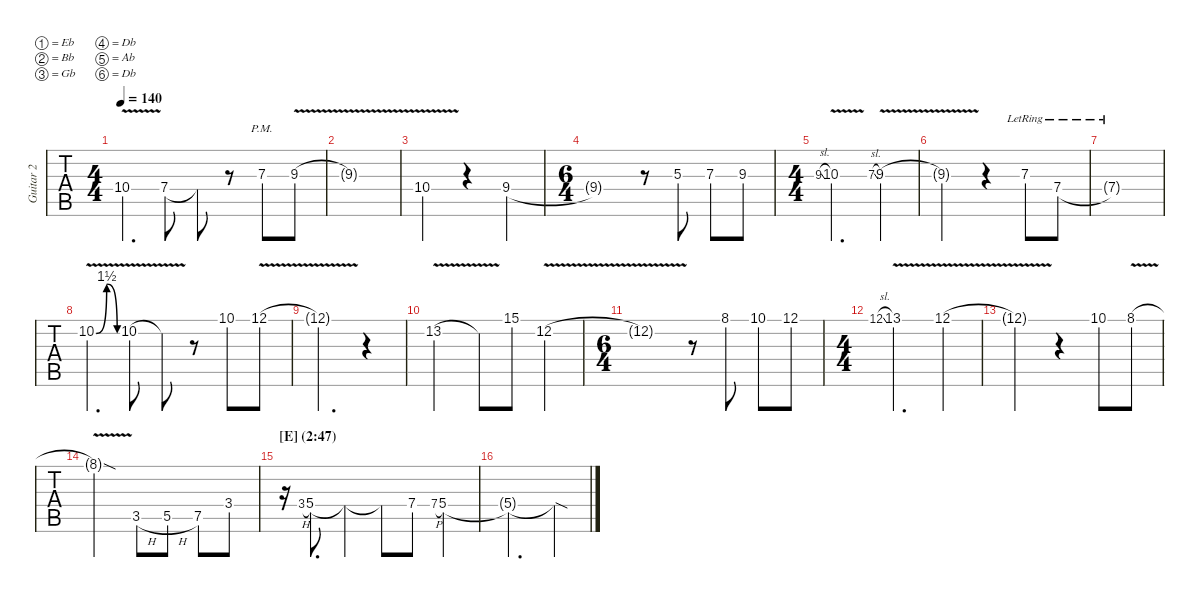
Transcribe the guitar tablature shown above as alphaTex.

\defaultSystemsLayout 4
\hideDynamics
\bracketExtendMode nobrackets
\multiTrackTrackNamePolicy allsystems
\firstSystemTrackNameMode fullname
\otherSystemsTrackNameMode fullname
\otherSystemsTrackNameOrientation horizontal
\track ("Guitar 2" "Guitar 2") {instrument overdrivenguitar}
\staff {tabs}
\tuning (Eb4 Bb3 Gb3 Db3 Ab2 Db2)
\ts (4 4)
\tempo 140
\clef g2
\ks aminor
10.4{v acc #}.4{d dy mf} 7.4{acc x}.8 7.4{t acc x}.8 r.8 7.3{pm acc x}.8 9.3{v acc x}.8 |
9.3{v t acc x}.1 |
\scale
1.0202 10.4{v acc #}.2 r.4 9.4{acc x}.4 |
\ts (6 4)
\scale
0.979798 9.4{t acc x}.1 r.8 5.3{acc #}.8 7.3{acc x}.8 9.3{acc x}.8 |
\ts (4 4)
\scale
1.0204 9.3{sl acc x}.8{gr onbeat} 10.3{v acc #}.2{d} 7.3{sl acc x}.8{gr onbeat} 9.3{v acc x}.4 |
\scale
0.979599 9.3{v t acc x}.2 r.4 7.3{lr acc x}.8 7.4{lr acc x}.8 |
\scale
1.02398 7.4{lr t acc x}.1 |
\scale
0.976021 10.2{be (bendrelease 4.8 0 14.399999999999999 6 27.599999999999998 6 59.4 0) v acc x}.4{d} 10.2{v acc x}.8 10.2{v t acc x}.8 r.8 10.1{acc x}.8 12.1{v acc x}.8 |
12.1{v t acc x}.2{d} r.4 |
13.2{v acc #}.2 13.2{v t acc #}.8 15.1{acc x}.8 12.2{v acc x}.4 |
\ts (6 4)
\scale
1.02064 12.2{v t acc x}.1 r.8 8.1{acc #}.8 10.1{acc x}.8 12.1{acc x}.8 |
\ts (4 4)
\scale
0.979365 12.1{sl acc x}.8{gr onbeat} 13.1{v acc #}.2{d} 12.1{v acc x}.4 |
12.1{v t acc x}.2 r.4 10.1{acc x}.8 8.1{v acc #}.8 |
8.1{v sod t acc #}.2{instrument overdrivenguitar} 3.5{h acc #}.8 5.5{h acc x}.8 7.5{acc x}.8 3.4{acc #}.8 |
\section ("E" "(2:47)")
\scale
1.05895 r.16 3.4{h acc #}.8{gr onbeat} 5.4{acc x}.8{d} 5.4{t acc x}.4 5.4{t acc x}.8 7.4{acc x}.8 7.4{h acc x}.8{gr onbeat} 5.4{acc x}.4 |
\scale
0.988609 5.4{t acc x}.2{d} 5.4{sod t acc x}.4
